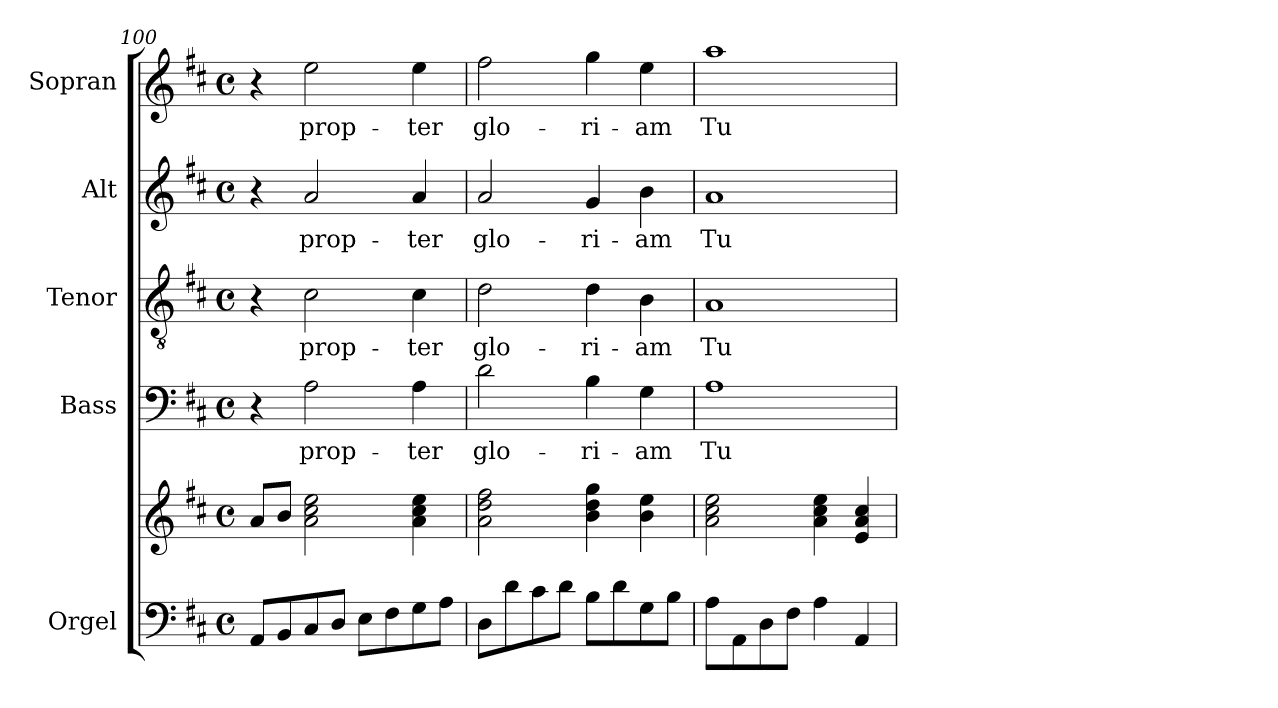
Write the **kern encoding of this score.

**kern	**kern	**kern	**text	**kern	**text	**kern	**text	**kern	**text
*part5	*part5	*part4	*part4	*part3	*part3	*part2	*part2	*part1	*part1
*staff6	*staff5	*staff4	*staff4	*staff3	*staff3	*staff2	*staff2	*staff1	*staff1
*I"Orgel	*	*I"Bass	*	*I"Tenor	*	*I"Alt	*	*I"Sopran	*
*I'Org.	*	*I'B.	*	*I'T.	*	*I'A.	*	*I'S.	*
*clefF4	*clefG2	*clefF4	*	*clefGv2	*	*clefG2	*	*clefG2	*
*k[f#c#]	*k[f#c#]	*k[f#c#]	*	*k[f#c#]	*	*k[f#c#]	*	*k[f#c#]	*
*D:	*D:	*D:	*	*D:	*	*D:	*	*D:	*
*M4/4	*M4/4	*M4/4	*	*M4/4	*	*M4/4	*	*M4/4	*
*met(c)	*met(c)	*met(c)	*	*met(c)	*	*met(c)	*	*met(c)	*
=100	=100	=100	=100	=100	=100	=100	=100	=100	=100
8AA/L	8a/L	4r	.	4r	.	4r	.	4r	.
8BB/	8b/J	.	.	.	.	.	.	.	.
!	!	!	!LO:LY:b	!	!LO:LY:b	!	!LO:LY:b	!	!LO:LY:b
8C#/	2a\ 2cc#\ 2ee\	2A\	prop-	2c#\	prop-	2a/	prop-	2ee\	prop-
8D/J	.	.	.	.	.	.	.	.	.
8E\L	.	.	.	.	.	.	.	.	.
8F#\	.	.	.	.	.	.	.	.	.
!	!	!	!LO:LY:b	!	!LO:LY:b	!	!LO:LY:b	!	!LO:LY:b
8G\	4a\ 4cc#\ 4ee\	4A\	-ter	4c#\	-ter	4a/	-ter	4ee\	-ter
8A\J	.	.	.	.	.	.	.	.	.
=101	=101	=101	=101	=101	=101	=101	=101	=101	=101
!	!	!	!LO:LY:b	!	!LO:LY:b	!	!LO:LY:b	!	!LO:LY:b
8D\L	2a\ 2dd\ 2ff#\	2d\	glo-	2d\	glo-	2a/	glo-	2ff#\	glo-
8d\	.	.	.	.	.	.	.	.	.
8c#\	.	.	.	.	.	.	.	.	.
8d\J	.	.	.	.	.	.	.	.	.
!	!	!	!LO:LY:b	!	!LO:LY:b	!	!LO:LY:b	!	!LO:LY:b
8B\L	4b\ 4dd\ 4gg\	4B\	-ri-	4d\	-ri-	4g/	-ri-	4gg\	-ri-
8d\	.	.	.	.	.	.	.	.	.
!	!	!	!LO:LY:b	!	!LO:LY:b	!	!LO:LY:b	!	!LO:LY:b
8G\	4b\ 4ee\	4G\	-am	4B\	-am	4b\	-am	4ee\	-am
8B\J	.	.	.	.	.	.	.	.	.
=102	=102	=102	=102	=102	=102	=102	=102	=102	=102
!	!	!	!LO:LY:b	!	!LO:LY:b	!	!LO:LY:b	!	!LO:LY:b
8A\L	2a\ 2cc#\ 2ee\	1A	Tu-	1A	Tu-	1a	Tu-	1aa	Tu-
8AA\	.	.	.	.	.	.	.	.	.
8D\	.	.	.	.	.	.	.	.	.
8F#\J	.	.	.	.	.	.	.	.	.
4A\	4a\ 4cc#\ 4ee\	.	.	.	.	.	.	.	.
4AA/	4e/ 4a/ 4cc#/	.	.	.	.	.	.	.	.
=	=	=	=	=	=	=	=	=	=
*-	*-	*-	*-	*-	*-	*-	*-	*-	*-
